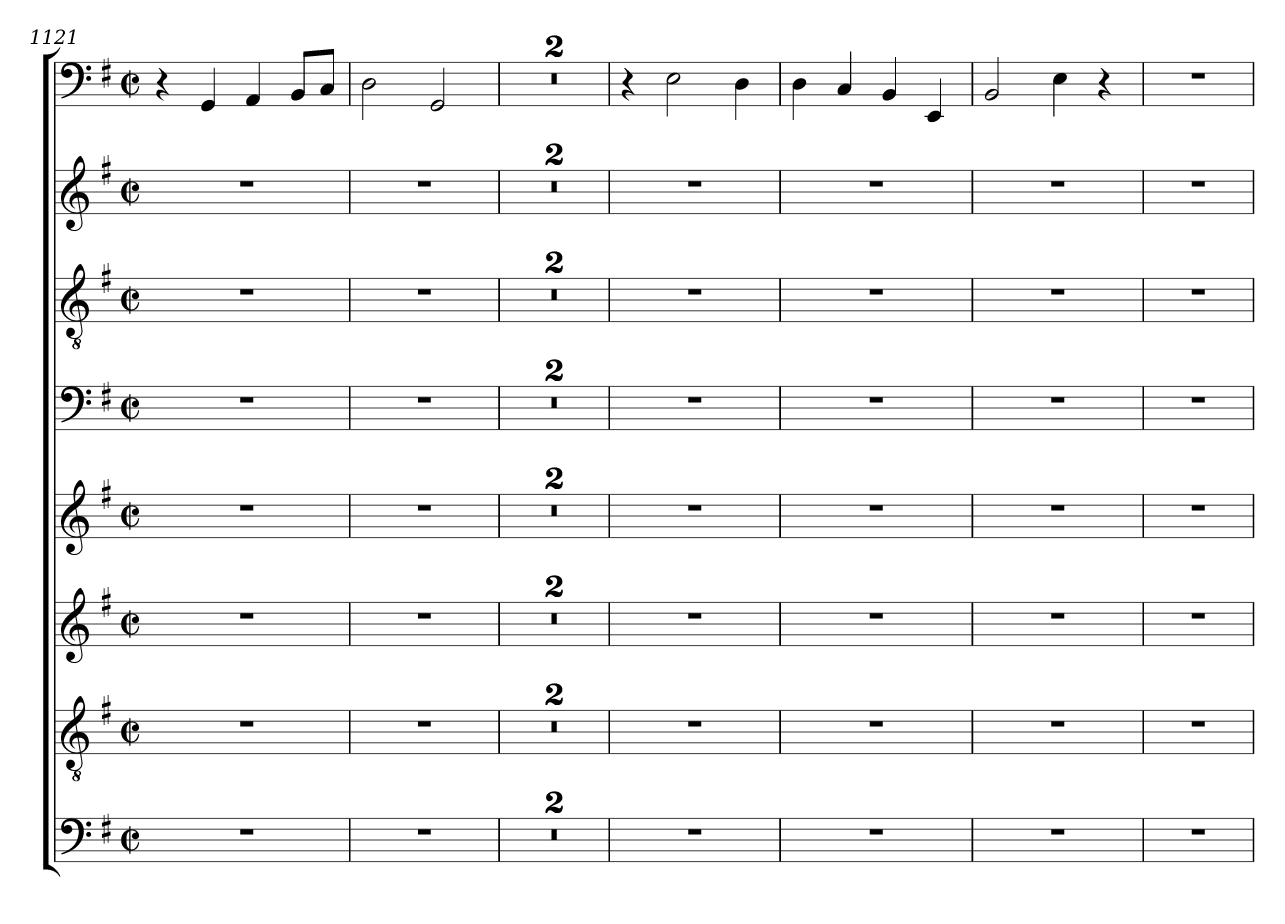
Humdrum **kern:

**kern	**kern	**kern	**kern	**kern	**kern	**kern	**kern
*part8	*part7	*part6	*part5	*part4	*part3	*part2	*part1
*staff8	*staff7	*staff6	*staff5	*staff4	*staff3	*staff2	*staff1
*clefF4	*clefGv2	*clefG2	*clefG2	*clefF4	*clefGv2	*clefG2	*clefF4
*k[f#]	*k[f#]	*k[f#]	*k[f#]	*k[f#]	*k[f#]	*k[f#]	*k[f#]
*G:	*G:	*G:	*G:	*G:	*G:	*G:	*G:
*M2/2	*M2/2	*M2/2	*M2/2	*M2/2	*M2/2	*M2/2	*M2/2
*met(c|)	*met(c|)	*met(c|)	*met(c|)	*met(c|)	*met(c|)	*met(c|)	*met(c|)
=1121	=1121	=1121	=1121	=1121	=1121	=1121	=1121
1r	1r	1r	1r	1r	1r	1r	4r
.	.	.	.	.	.	.	4GG/
.	.	.	.	.	.	.	4AA/
.	.	.	.	.	.	.	8BB/L
.	.	.	.	.	.	.	8C/J
=1122	=1122	=1122	=1122	=1122	=1122	=1122	=1122
1r	1r	1r	1r	1r	1r	1r	2D\
.	.	.	.	.	.	.	2GG/
!!LO:LB:g=z
=1123	=1123	=1123	=1123	=1123	=1123	=1123	=1123
1r	1r	1r	1r	1r	1r	1r	1r
=1124	=1124	=1124	=1124	=1124	=1124	=1124	=1124
1r	1r	1r	1r	1r	1r	1r	1r
=1125	=1125	=1125	=1125	=1125	=1125	=1125	=1125
1r	1r	1r	1r	1r	1r	1r	4r
.	.	.	.	.	.	.	2E\
.	.	.	.	.	.	.	4D\
=1126	=1126	=1126	=1126	=1126	=1126	=1126	=1126
1r	1r	1r	1r	1r	1r	1r	4D\
.	.	.	.	.	.	.	4C/
.	.	.	.	.	.	.	4BB/
.	.	.	.	.	.	.	4EE/
=1127	=1127	=1127	=1127	=1127	=1127	=1127	=1127
1r	1r	1r	1r	1r	1r	1r	2BB/
.	.	.	.	.	.	.	4E\
.	.	.	.	.	.	.	4r
=1128	=1128	=1128	=1128	=1128	=1128	=1128	=1128
1r	1r	1r	1r	1r	1r	1r	1r
=	=	=	=	=	=	=	=
*-	*-	*-	*-	*-	*-	*-	*-
